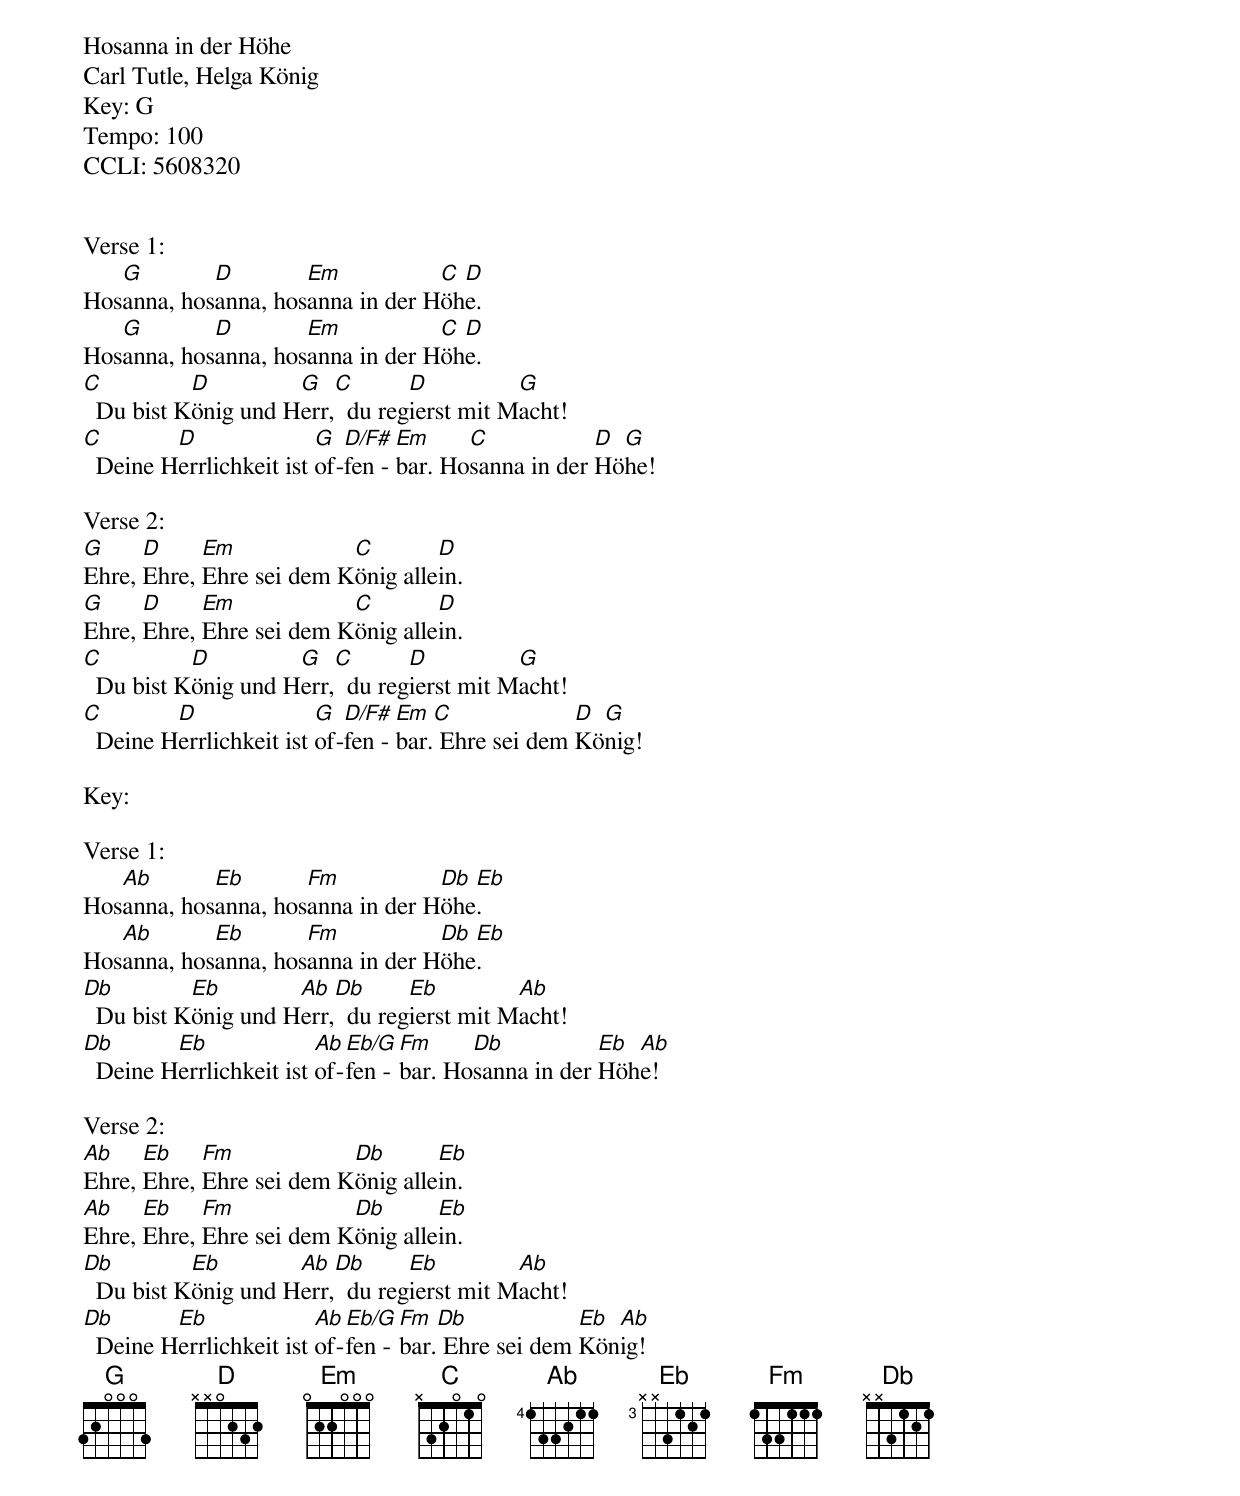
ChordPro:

Hosanna in der Höhe
Carl Tutle, Helga König
Key: G
Tempo: 100
CCLI: 5608320


Verse 1:
Hos[G]anna, hos[D]anna, hos[Em]anna in der H[C]öh[D]e.
Hos[G]anna, hos[D]anna, hos[Em]anna in der H[C]öh[D]e.
[C]  Du bist K[D]önig und H[G]err,[C]  du reg[D]ierst mit M[G]acht!
[C]  Deine H[D]errlichkeit ist [G]of-[D/F#]fen - [Em]bar. Ho[C]sanna in der [D]Hö[G]he!

Verse 2:
[G]Ehre, [D]Ehre, [Em]Ehre sei dem K[C]önig alle[D]in.
[G]Ehre, [D]Ehre, [Em]Ehre sei dem K[C]önig alle[D]in.
[C]  Du bist K[D]önig und H[G]err,[C]  du reg[D]ierst mit M[G]acht!
[C]  Deine H[D]errlichkeit ist [G]of-[D/F#]fen - [Em]bar.[C] Ehre sei dem [D]Kö[G]nig!

Key:

Verse 1:
Hos[Ab]anna, hos[Eb]anna, hos[Fm]anna in der H[Db]öhe[Eb].
Hos[Ab]anna, hos[Eb]anna, hos[Fm]anna in der H[Db]öhe[Eb].
[Db]  Du bist K[Eb]önig und H[Ab]err,[Db]  du reg[Eb]ierst mit M[Ab]acht!
[Db]  Deine H[Eb]errlichkeit ist [Ab]of-[Eb/G]fen - [Fm]bar. Ho[Db]sanna in der [Eb]Höh[Ab]e!

Verse 2:
[Ab]Ehre, [Eb]Ehre, [Fm]Ehre sei dem K[Db]önig alle[Eb]in.
[Ab]Ehre, [Eb]Ehre, [Fm]Ehre sei dem K[Db]önig alle[Eb]in.
[Db]  Du bist K[Eb]önig und H[Ab]err,[Db]  du reg[Eb]ierst mit M[Ab]acht!
[Db]  Deine H[Eb]errlichkeit ist [Ab]of-[Eb/G]fen - [Fm]bar.[Db] Ehre sei dem [Eb]Kön[Ab]ig!
